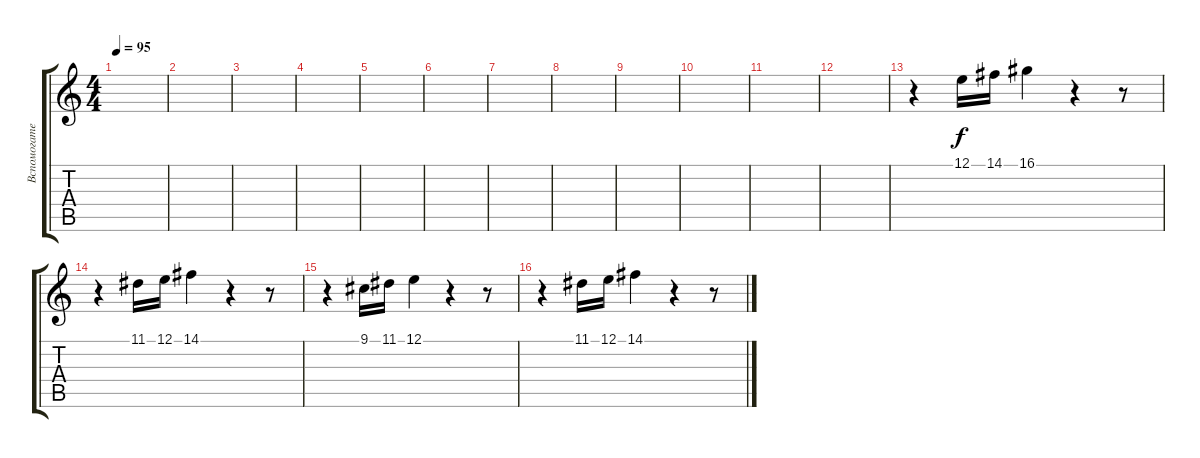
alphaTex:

\track ("Вспомогательное соло" "Вспомогате") {instrument flute}
\staff {score tabs}
\tuning (E4 B3 G3 D3 A2 E2) {hide}
\ts (4 4)
\tempo 95
\clef g2
\ks c
|
|
|
|
|
|
|
|
|
|
|
|
r.4 12.1.16 14.1.16 16.1.4 r.4 r.8 |
r.4 11.1.16 12.1.16 14.1.4 r.4 r.8 |
r.4 9.1.16 11.1.16 12.1.4 r.4 r.8 |
r.4 11.1.16 12.1.16 14.1.4 r.4 r.8
